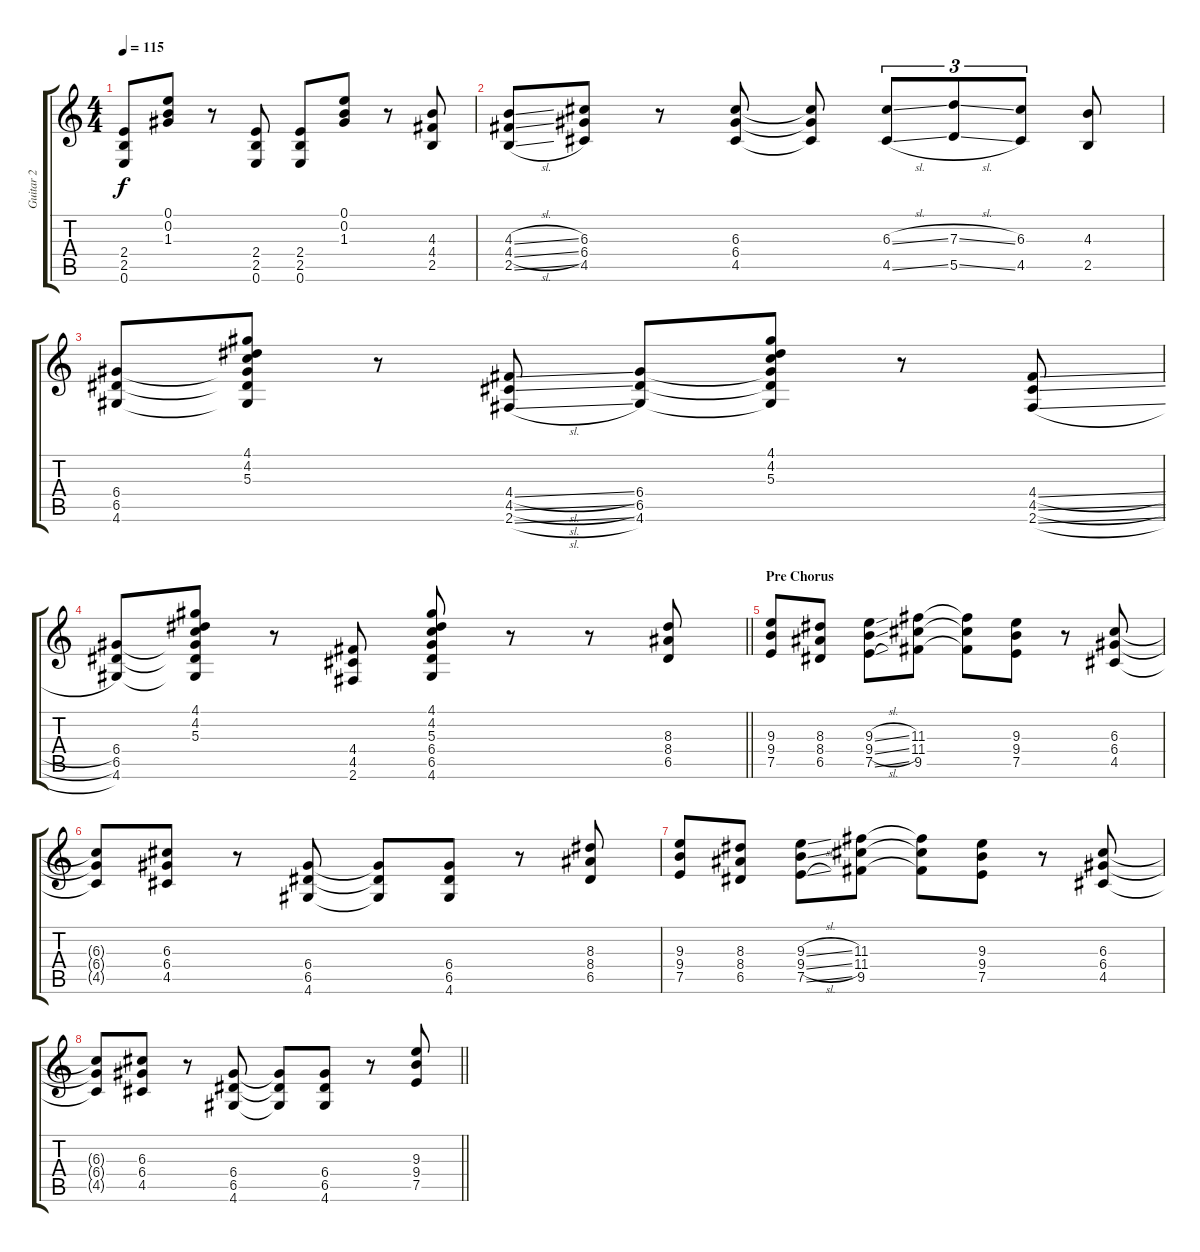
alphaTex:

\track ("Guitar 2" "Guitar 2") {instrument overdrivenguitar}
\staff {score tabs}
\tuning (E4 B3 G3 D3 A2 E2) {hide}
\ts (4 4)
\tempo 115
\clef g2
\ks c
(2.4 2.5 0.6).8{dy f} (0.1 0.2 1.3).8 r.8 (2.4 2.5 0.6).8 (2.4 2.5 0.6).8 (0.1 0.2 1.3).8 r.8 (4.3 4.4 2.5).8 |
(4.3{sl} 4.4{sl} 2.5{sl}).8 (6.3 6.4 4.5).8 r.8 (6.3 6.4 4.5).8 (6.3{t} 6.4{t} 4.5{t}).8 (6.3{sl} 4.5{sl}).8{tu (3 2)} (7.3{sl} 5.5{sl}).8{tu (3 2)} (6.3 4.5).8{tu (3 2)} (4.3 2.5).8 |
(6.4 6.5 4.6).8 (4.1 4.2 5.3 6.4{t} 6.5{t} 4.6{t}).8 r.8 (4.4{sl} 4.5{sl} 2.6{sl}).8 (6.4 6.5 4.6).8 (4.1 4.2 5.3 6.4{t} 6.5{t} 4.6{t}).8 r.8 (4.4{sl} 4.5{sl} 2.6{sl}).8 |
\barLineRight lightlight
(6.4 6.5 4.6).8 (4.1 4.2 5.3 6.4{t} 6.5{t} 4.6{t}).8 r.8 (4.4 4.5 2.6).8 (4.1 4.2 5.3 6.4 6.5 4.6).8 r.8 r.8 (8.3 8.4 6.5).8 |
\section ("" "Pre Chorus")
(9.3 9.4 7.5).8 (8.3 8.4 6.5).8 (9.3{sl} 9.4{sl} 7.5{sl}).8 (11.3 11.4 9.5).8 (11.3{t} 11.4{t} 9.5{t}).8 (9.3 9.4 7.5).8 r.8 (6.3 6.4 4.5).8 |
(6.3{t} 6.4{t} 4.5{t}).8 (6.3 6.4 4.5).8 r.8 (6.4 6.5 4.6).8 (6.4{t} 6.5{t} 4.6{t}).8 (6.4 6.5 4.6).8 r.8 (8.3 8.4 6.5).8 |
(9.3 9.4 7.5).8 (8.3 8.4 6.5).8 (9.3{sl} 9.4{sl} 7.5{sl}).8 (11.3 11.4 9.5).8 (11.3{t} 11.4{t} 9.5{t}).8 (9.3 9.4 7.5).8 r.8 (6.3 6.4 4.5).8 |
\barLineRight lightlight
(6.3{t} 6.4{t} 4.5{t}).8 (6.3 6.4 4.5).8 r.8 (6.4 6.5 4.6).8 (6.4{t} 6.5{t} 4.6{t}).8 (6.4 6.5 4.6).8 r.8 (9.3 9.4 7.5).8
